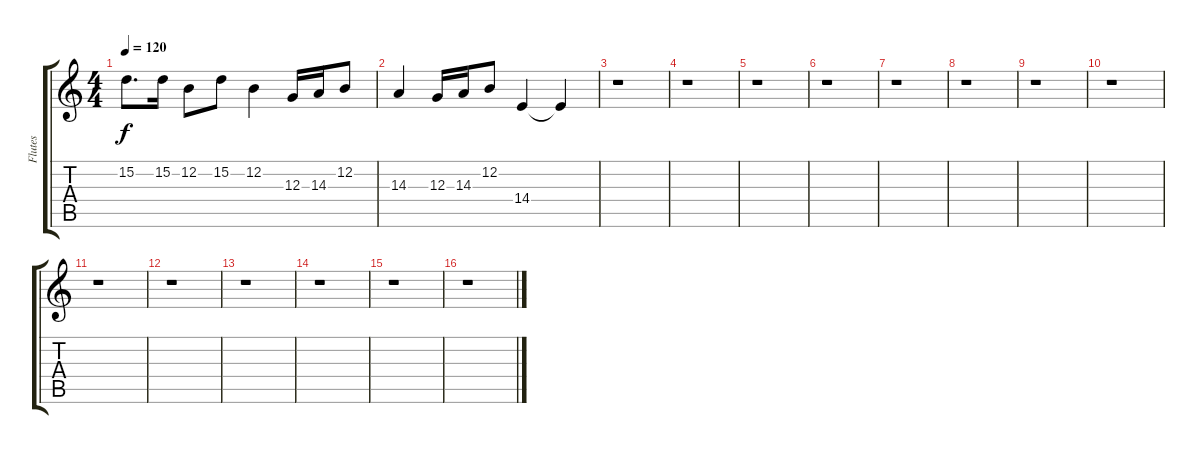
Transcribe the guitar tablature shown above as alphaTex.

\track ("Flutes" "Flutes") {instrument flute}
\staff {score tabs}
\tuning (E4 B3 G3 D3 A2 E2) {hide}
\ts (4 4)
\tempo 120
\clef g2
\ks c
15.2.8{d dy f} 15.2.16 12.2.8 15.2.8 12.2.4 12.3.16 14.3.16 12.2.8 |
14.3.4 12.3.16 14.3.16 12.2.8 14.4.4 14.4{t}.4 |
r.1 |
r.1 |
r.1 |
r.1 |
r.1 |
r.1 |
r.1 |
r.1 |
r.1 |
r.1 |
r.1 |
r.1 |
r.1 |
r.1
